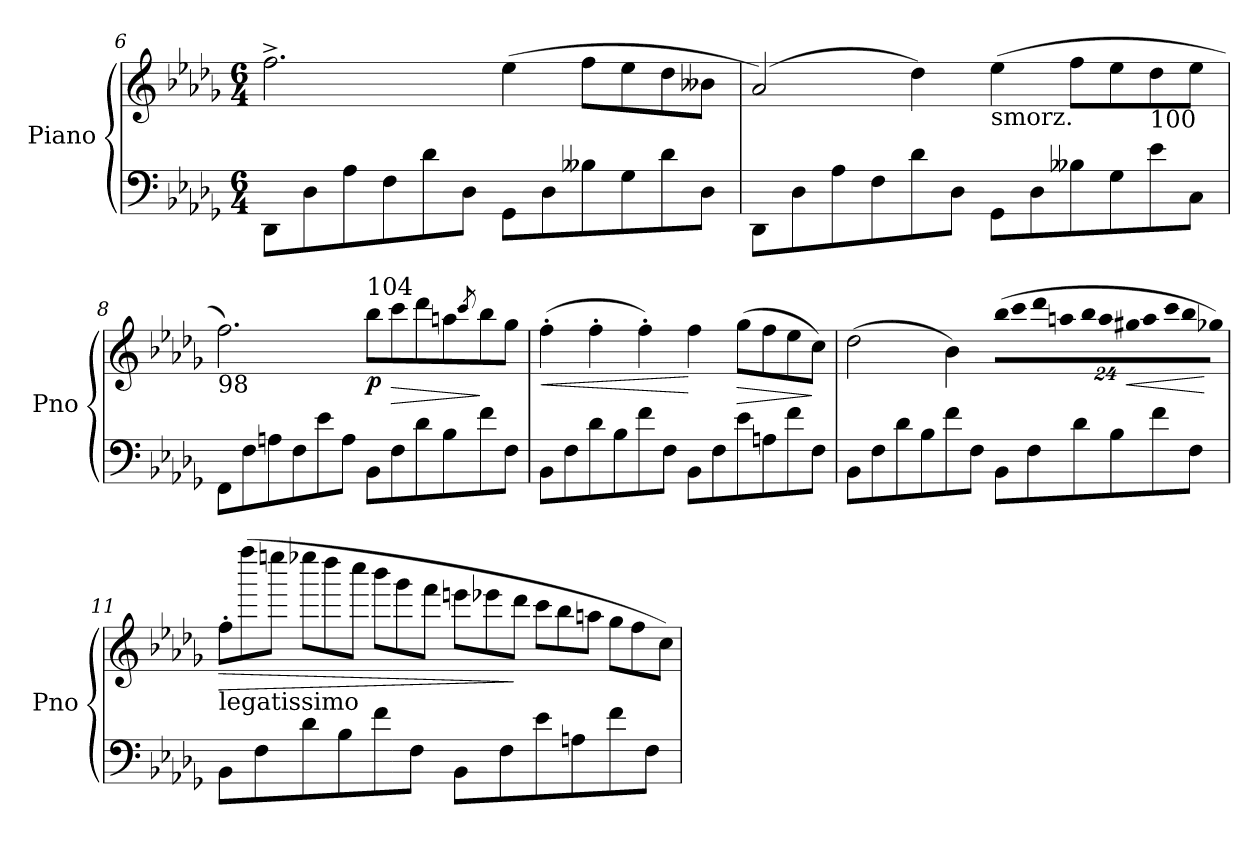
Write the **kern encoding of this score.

**kern	**kern	**dynam
*part1	*part1	*part1
*staff2	*staff1	*staff1/2
*I"Piano	*	*
*I'Pno	*	*
!!LO:LB:g=z
*clefF4	*clefG2	*
*k[b-e-a-d-g-]	*k[b-e-a-d-g-]	*
*D-:	*D-:	*
*M6/4	*M6/4	*
=6	=6	=6
8DD-\L	2.ff^\	.
8D-\	.	.
8A-\	.	.
8F\	.	.
8d-\	.	.
8D-\J	.	.
8GG-\L	(4ee-\	.
8D-\	.	.
8B--X\	8ff\L	.
8G-\	8ee-\	.
8d-\	8dd-\	.
8D-\J	8b--X\J	.
=7	=7	=7
8DD-\L	(2a-/)	.
8D-\	.	.
8A-\	.	.
8F\	.	.
8d-\	4dd-\)	.
8D-\J	.	.
!	!LO:TX:b:t=smorz.	!
8GG-\L	(4ee-\	.
8D-\	.	.
8B--X\	8ff\L	.
8G-\	8ee-\	.
!	!LO:TX:b:t=100	!
8e-\	8dd-\	.
8C\J	8ee-\J	.
=8	=8	=8
!	!LO:TX:b:t=98	!
8FF\L	2.ff\)	.
8F\	.	.
8An\	.	.
8F\	.	.
8e-\	.	.
8A\J	.	.
!	!LO:TX:a:t=104	!
!	!	!LO:DY:b
8BB-\L	8bb-\L	p
!	!	!LO:HP:b
8F\	8ccc\	>
8d-\	8ddd-\	.
8B-\	8aan\	.
.	8qccc/	.
8f\	8bb-\	]
8F\J	8gg-\J	.
!!LO:LB:g=z
=9	=9	=9
!	!	!LO:HP:b
8BB-\L	(4ff'\	<
8F\	.	.
8d-\	4ff'\	.
8B-\	.	.
8f\	4ff'\)	.
8F\J	.	.
8BB-\L	4ff\	[
8F\	.	.
!	!	!LO:HP:b
8e-\	(8gg-\L	>
8An\	8ff\	.
8f\	8ee-\	.
8F\J	8cc\J)	]
=10	=10	=10
8BB-\L	(2dd-\	.
8F\	.	.
8d-\	.	.
8B-\	.	.
8f\	4b-\)	.
8F\J	.	.
*	*Xbrackettup	*
!	!LO:N:vis=8	!
8BB-\L	(192%13bb-\L	.
!	!LO:N:vis=8	!
.	192%13ccc\	.
8F\	.	.
!	!LO:N:vis=8	!
.	192%13ddd-\	.
!	!LO:N:vis=8	!
.	192%13aan\	.
8d-\	.	.
!	!LO:N:vis=8	!
.	192%13bb-\	.
!	!LO:N:vis=8	!
.	192%13aa\	.
8B-\	.	.
!	!LO:N:vis=8	!LO:HP:b
.	192%13gg#X\	<
!	!LO:N:vis=8	!
.	192%13aa\	.
8f\	.	.
!	!LO:N:vis=8	!
.	192%13ccc\	.
!	!LO:N:vis=8	!
.	192%13bb-\	.
8F\J	.	.
!	!LO:N:vis=8	!
.	192%13gg-X\J)	[
.	192ryy	.
!!LO:LB:g=z
=11	=11	=11
*	*Xtuplet	*
!	!LO:TX:b:t=legatissimo	!
!	!	!LO:HP:b
8BB-\L	12ff'\L	>
.	(12ffff\	.
8F\	.	.
.	12eeeen\J	.
8d-\	12eeee-X\L	.
.	12dddd-\	.
8B-\	.	.
.	12cccc\J	.
8f\	12bbb-\L	.
.	12ggg-\	.
8F\J	.	.
.	12fff\J	.
8BB-\L	12eeen\L	.
.	12eee-X\	.
8F\	.	.
.	12ddd-\J	]
8e-\	12ccc\L	.
.	12bb-\	.
8An\	.	.
.	12aan\J	.
8f\	12gg-\L	.
.	12ff\	.
8F\J	.	.
.	12cc\J)	.
=	=	=
*-	*-	*-
